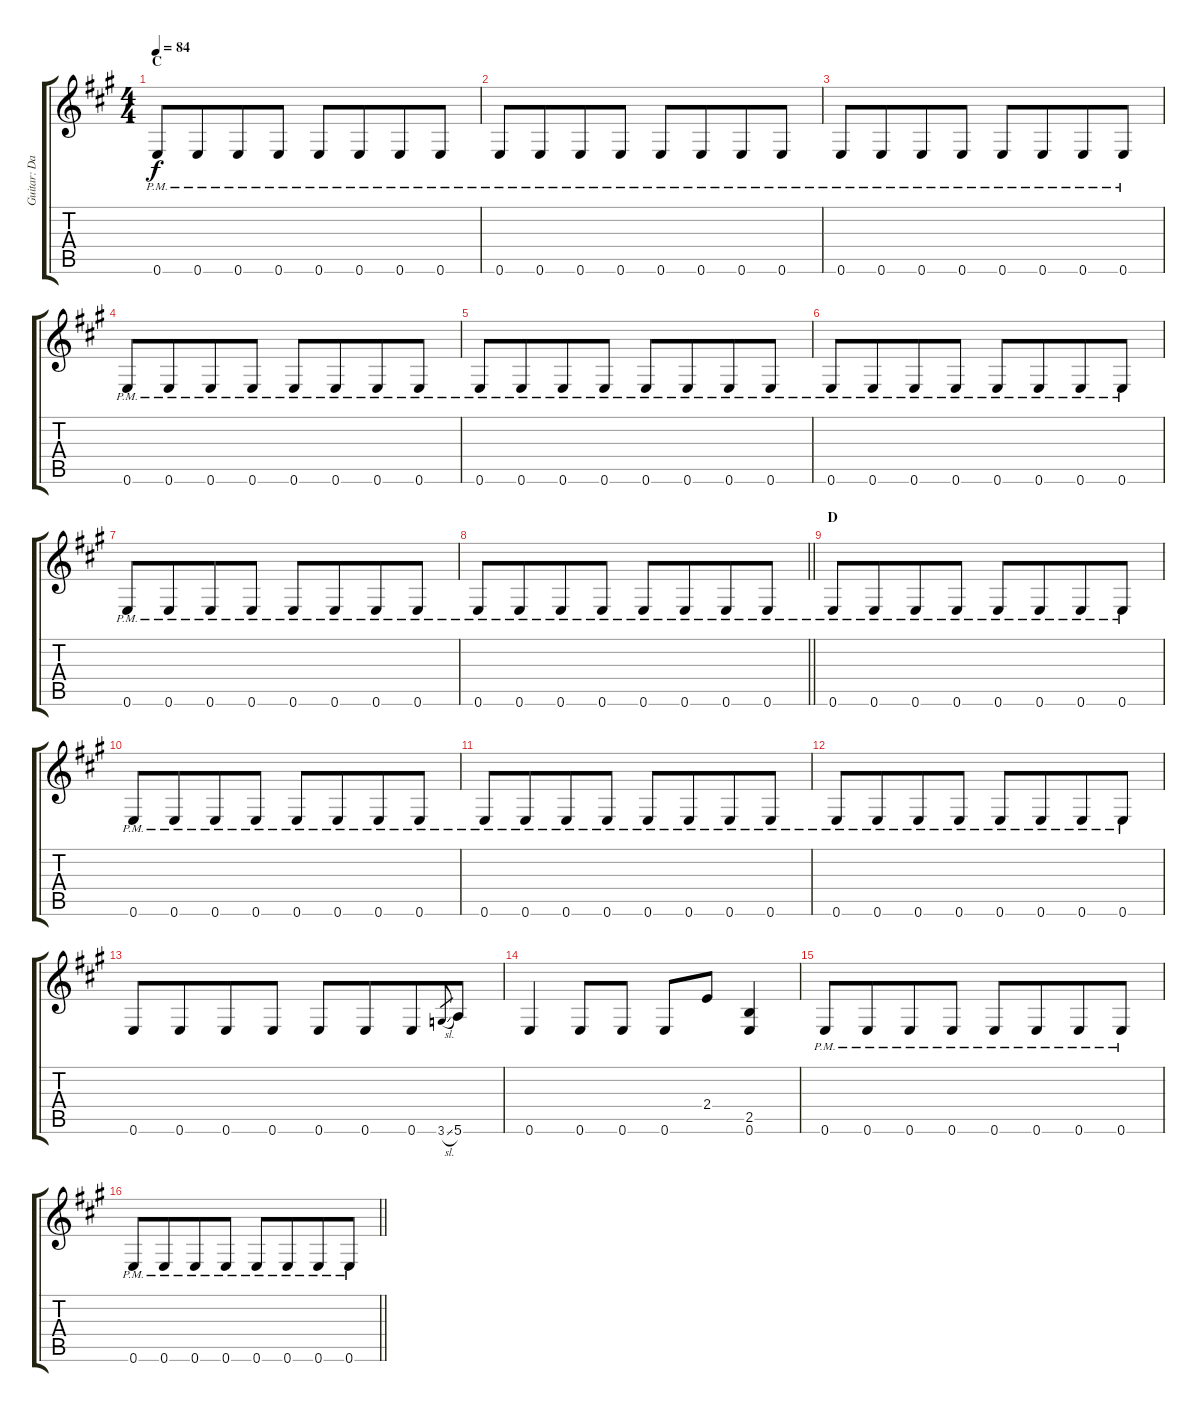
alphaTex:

\track ("Guitar: David Gilmour" "Guitar: Da") {instrument electricguitarjazz}
\staff {score tabs}
\tuning (E4 B3 G3 D3 A2 E2) {hide}
\ts (4 4)
\section ("" "C")
\tempo 84
\clef g2
\ks a
0.6{pm}.8{dy f} 0.6{pm}.8{beam merge} 0.6{pm}.8 0.6{pm}.8 0.6{pm}.8 0.6{pm}.8{beam merge} 0.6{pm}.8 0.6{pm}.8 |
0.6{pm}.8 0.6{pm}.8{beam merge} 0.6{pm}.8 0.6{pm}.8 0.6{pm}.8 0.6{pm}.8{beam merge} 0.6{pm}.8 0.6{pm}.8 |
0.6{pm}.8 0.6{pm}.8{beam merge} 0.6{pm}.8 0.6{pm}.8 0.6{pm}.8 0.6{pm}.8{beam merge} 0.6{pm}.8 0.6{pm}.8 |
0.6{pm}.8 0.6{pm}.8{beam merge} 0.6{pm}.8 0.6{pm}.8 0.6{pm}.8 0.6{pm}.8{beam merge} 0.6{pm}.8 0.6{pm}.8 |
0.6{pm}.8 0.6{pm}.8{beam merge} 0.6{pm}.8 0.6{pm}.8 0.6{pm}.8 0.6{pm}.8{beam merge} 0.6{pm}.8 0.6{pm}.8 |
0.6{pm}.8 0.6{pm}.8{beam merge} 0.6{pm}.8 0.6{pm}.8 0.6{pm}.8 0.6{pm}.8{beam merge} 0.6{pm}.8 0.6{pm}.8 |
0.6{pm}.8 0.6{pm}.8{beam merge} 0.6{pm}.8 0.6{pm}.8 0.6{pm}.8 0.6{pm}.8{beam merge} 0.6{pm}.8 0.6{pm}.8 |
\barLineRight lightlight
0.6{pm}.8 0.6{pm}.8{beam merge} 0.6{pm}.8 0.6{pm}.8 0.6{pm}.8 0.6{pm}.8{beam merge} 0.6{pm}.8 0.6{pm}.8 |
\section ("" "D")
0.6{pm}.8 0.6{pm}.8{beam merge} 0.6{pm}.8 0.6{pm}.8 0.6{pm}.8 0.6{pm}.8{beam merge} 0.6{pm}.8 0.6{pm}.8 |
0.6{pm}.8 0.6{pm}.8{beam merge} 0.6{pm}.8 0.6{pm}.8 0.6{pm}.8 0.6{pm}.8{beam merge} 0.6{pm}.8 0.6{pm}.8 |
0.6{pm}.8 0.6{pm}.8{beam merge} 0.6{pm}.8 0.6{pm}.8 0.6{pm}.8 0.6{pm}.8{beam merge} 0.6{pm}.8 0.6{pm}.8 |
0.6{pm}.8 0.6{pm}.8{beam merge} 0.6{pm}.8 0.6{pm}.8 0.6{pm}.8 0.6{pm}.8{beam merge} 0.6{pm}.8 0.6{pm}.8 |
0.6.8 0.6.8{beam merge} 0.6.8 0.6.8 0.6.8 0.6.8{beam merge} 0.6.8 3.6{sl}.8{gr} 5.6.8 |
0.6.4 0.6.8 0.6.8 0.6.8 2.4.8 (2.5 0.6).4 |
0.6{pm}.8 0.6{pm}.8{beam merge} 0.6{pm}.8 0.6{pm}.8 0.6{pm}.8 0.6{pm}.8{beam merge} 0.6{pm}.8 0.6{pm}.8 |
\barLineRight lightlight
0.6{pm}.8 0.6{pm}.8{beam merge} 0.6{pm}.8 0.6{pm}.8 0.6{pm}.8 0.6{pm}.8{beam merge} 0.6{pm}.8 0.6{pm}.8
